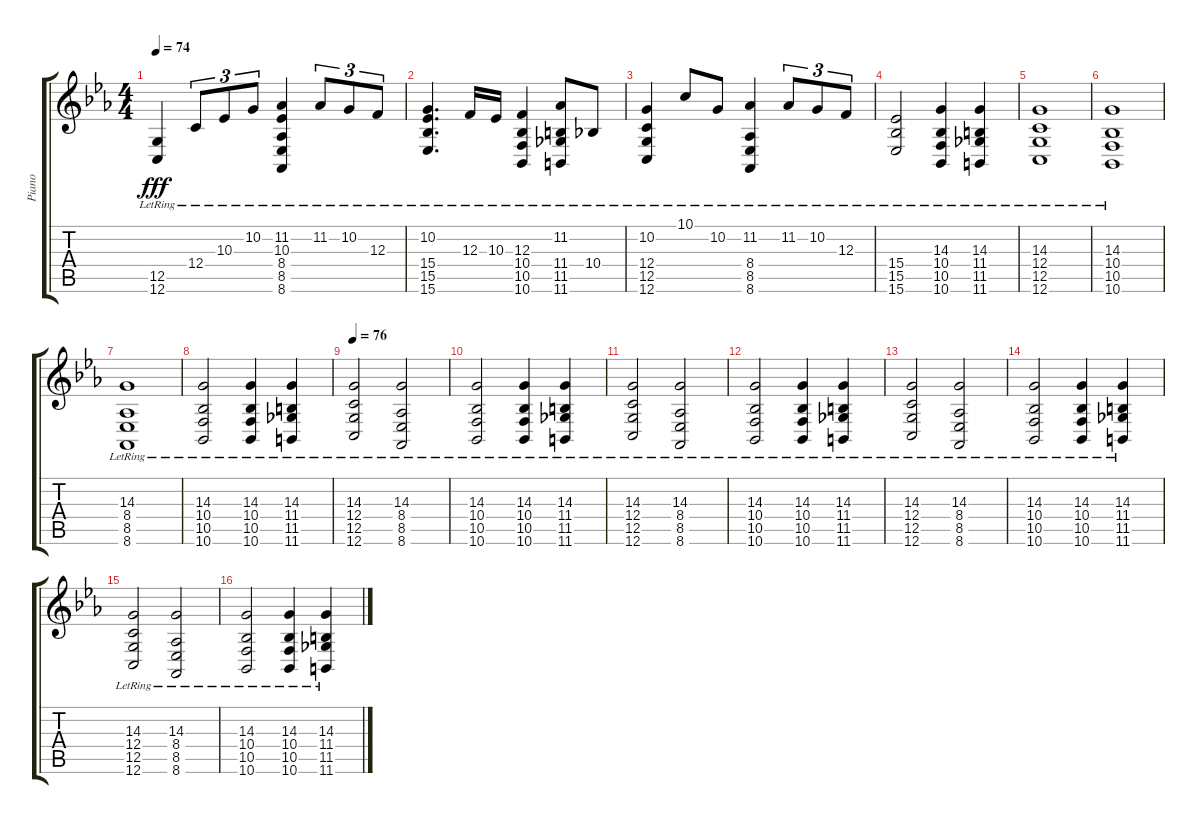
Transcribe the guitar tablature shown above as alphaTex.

\track ("Piano" "Piano") {instrument acousticgrandpiano}
\staff {score tabs}
\tuning (D4 A3 F3 C3 G2 C2) {hide}
\ts (4 4)
\tempo 74
\clef g2
\ks cminor
(12.5{lr} 12.6{lr}).4{dy fff} 12.4{lr}.8{tu (3 2)} 10.3{lr}.8{tu (3 2)} 10.2{lr}.8{tu (3 2)} (11.2{lr} 10.3{lr} 8.4{lr} 8.5{lr} 8.6{lr}).4 11.2{lr}.8{tu (3 2)} 10.2{lr}.8{tu (3 2)} 12.3{lr}.8{tu (3 2)} |
(10.2{lr} 15.4{lr} 15.5{lr} 15.6{lr}).4{d} 12.3{lr}.16 10.3{lr}.16 (12.3{lr} 10.4{lr} 10.5{lr} 10.6{lr}).4 (11.2{lr} 11.4{lr} 11.5{lr} 11.6{lr}).8 10.4{lr}.8 |
(10.2{lr} 12.4{lr} 12.5{lr} 12.6{lr}).4 10.1{lr}.8 10.2{lr}.8 (11.2{lr} 8.4{lr} 8.5{lr} 8.6{lr}).4 11.2{lr}.8{tu (3 2)} 10.2{lr}.8{tu (3 2)} 12.3{lr}.8{tu (3 2)} |
(15.4{lr} 15.5{lr} 15.6{lr}).2 (14.3{lr} 10.4{lr} 10.5{lr} 10.6{lr}).4 (14.3{lr} 11.4{lr} 11.5{lr} 11.6{lr}).4 |
(14.3{lr} 12.4{lr} 12.5{lr} 12.6{lr}).1 |
(14.3{lr} 10.4{lr} 10.5{lr} 10.6{lr}).1 |
(14.3{lr} 8.4{lr} 8.5{lr} 8.6{lr}).1 |
(14.3{lr} 10.4{lr} 10.5{lr} 10.6{lr}).2 (14.3{lr} 10.4{lr} 10.5{lr} 10.6{lr}).4 (14.3{lr} 11.4{lr} 11.5{lr} 11.6{lr}).4 |
\tempo 76
(14.3{lr} 12.4{lr} 12.5{lr} 12.6{lr}).2 (14.3{lr} 8.4{lr} 8.5{lr} 8.6{lr}).2 |
(14.3{lr} 10.4{lr} 10.5{lr} 10.6{lr}).2 (14.3{lr} 10.4{lr} 10.5{lr} 10.6{lr}).4 (14.3{lr} 11.4{lr} 11.5{lr} 11.6{lr}).4 |
(14.3{lr} 12.4{lr} 12.5{lr} 12.6{lr}).2 (14.3{lr} 8.4{lr} 8.5{lr} 8.6{lr}).2 |
(14.3{lr} 10.4{lr} 10.5{lr} 10.6{lr}).2 (14.3{lr} 10.4{lr} 10.5{lr} 10.6{lr}).4 (14.3{lr} 11.4{lr} 11.5{lr} 11.6{lr}).4 |
(14.3{lr} 12.4{lr} 12.5{lr} 12.6{lr}).2 (14.3{lr} 8.4{lr} 8.5{lr} 8.6{lr}).2 |
(14.3{lr} 10.4{lr} 10.5{lr} 10.6{lr}).2 (14.3{lr} 10.4{lr} 10.5{lr} 10.6{lr}).4 (14.3{lr} 11.4{lr} 11.5{lr} 11.6{lr}).4 |
(14.3{lr} 12.4{lr} 12.5{lr} 12.6{lr}).2 (14.3{lr} 8.4{lr} 8.5{lr} 8.6{lr}).2 |
(14.3{lr} 10.4{lr} 10.5{lr} 10.6{lr}).2 (14.3{lr} 10.4{lr} 10.5{lr} 10.6{lr}).4 (14.3{lr} 11.4{lr} 11.5{lr} 11.6{lr}).4
